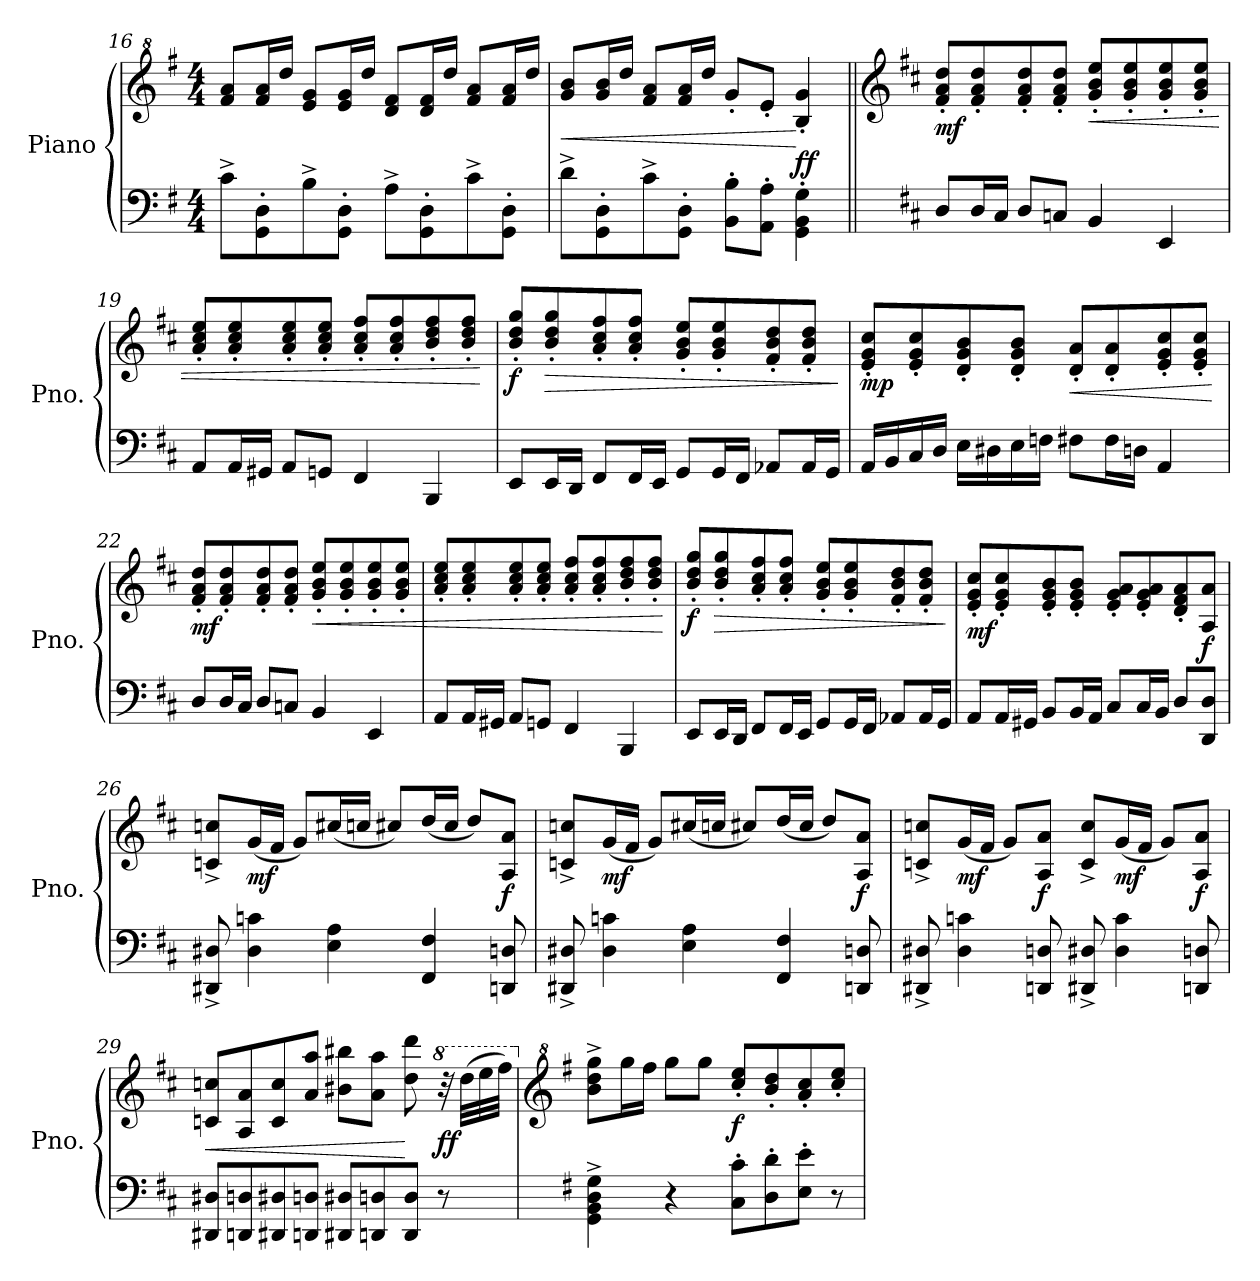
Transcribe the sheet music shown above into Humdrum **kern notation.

**kern	**kern	**dynam
*part1	*part1	*part1
*staff2	*staff1	*staff1/2
*I"Piano	*	*
*I'Pno.	*	*
*clefF4	*clefG^2	*
*k[f#]	*k[f#]	*
*M4/4	*M4/4	*
=16	=16	=16
8c^\L	8ff#/ 8aa/L	.
8GG\' 8D\'	16ff#/ 16aa/L	.
.	16ddd/JJ	.
8B^\	8ee/ 8gg/L	.
8GG\' 8D\'J	16ee/ 16gg/L	.
.	16ddd/JJ	.
8A^\L	8dd/ 8ff#/L	.
8GG\' 8D\'	16dd/ 16ff#/L	.
.	16ddd/JJ	.
8c^\	8ff#/ 8aa/L	.
8GG\' 8D\'J	16ff#/ 16aa/L	.
.	16ddd/JJ	.
=17	=17	=17
!	!	!LO:HP:b
8d^\L	8gg/ 8bb/L	<
8GG\' 8D\'	16gg/ 16bb/L	.
.	16ddd/JJ	.
8c^\	8ff#/ 8aa/L	.
8GG\' 8D\'J	16ff#/ 16aa/L	.
.	16ddd/JJ	.
8BB\' 8B\'L	8gg'/L	.
8AA\' 8A\'J	8ee'/J	.
!	!	!LO:DY:n=1:a=2
4GG\' 4BB\' 4G\'	4b/' 4gg/'	[ ff
!!LO:PB:g=z
=18||	=18||	=18||
*	*clefG2	*
*k[f#c#]	*k[f#c#]	*
!	!	!LO:DY:b
8D/L	8f#/' 8a/' 8dd/'L	mf
16D/L	8f#/' 8a/' 8dd/'	.
16C#/JJ	.	.
8D/L	8f#/' 8a/' 8dd/'	.
8Cn/J	8f#/' 8a/' 8dd/'J	.
!	!	!LO:HP:b
4BB/	8g/' 8b/' 8ee/'L	<
.	8g/' 8b/' 8ee/'	.
4EE/	8g/' 8b/' 8ee/'	.
.	8g/' 8b/' 8ee/'J	.
=19	=19	=19
8AA/L	8a/' 8cc#/' 8ee/'L	.
16AA/L	8a/' 8cc#/' 8ee/'	.
16GG#X/JJ	.	.
8AA/L	8a/' 8cc#/' 8ee/'	.
8GGn/J	8a/' 8cc#/' 8ee/'J	.
4FF#/	8a/' 8cc#/' 8ff#/'L	.
.	8a/' 8cc#/' 8ff#/'	.
4BBB/	8b/' 8dd/' 8ff#/'	.
.	8b/' 8dd/' 8ff#/'J	.
.	.	[
=20	=20	=20
!	!	!LO:DY:b
8EE/L	8b/' 8dd/' 8gg/'L	f
!	!	!LO:HP:b
16EE/L	8b/' 8dd/' 8gg/'	>
16DD/JJ	.	.
8FF#/L	8a/' 8cc#/' 8ff#/'	.
16FF#/L	8a/' 8cc#/' 8ff#/'J	.
16EE/JJ	.	.
8GG/L	8g/' 8b/' 8ee/'L	.
16GG/L	8g/' 8b/' 8ee/'	.
16FF#/JJ	.	.
8AA-X/L	8f#/' 8b/' 8dd/'	.
16AA-/L	8f#/' 8b/' 8dd/'J	.
16GG/JJ	.	.
.	.	]
!!LO:LB:g=z
=21	=21	=21
!	!	!LO:DY:b
16AA/LL	8e/' 8g/' 8cc#/'L	mp
16BB/	.	.
16C#/	8e/' 8g/' 8cc#/'	.
16D/JJ	.	.
16E\LL	8d/' 8g/' 8b/'	.
16D#X\	.	.
16E\	8d/' 8g/' 8b/'J	.
16Fn\JJ	.	.
!	!	!LO:HP:b
8F#X\L	8d/' 8a/'L	<
16F#\L	8d/' 8a/'	.
16Dn\JJ	.	.
4AA/	8e/' 8g/' 8cc#/'	.
.	8e/' 8g/' 8cc#/'J	.
.	.	[
=22	=22	=22
!	!	!LO:DY:b
8D/L	8f#/' 8a/' 8dd/'L	mf
16D/L	8f#/' 8a/' 8dd/'	.
16C#/JJ	.	.
8D/L	8f#/' 8a/' 8dd/'	.
8Cn/J	8f#/' 8a/' 8dd/'J	.
!	!	!LO:HP:b
4BB/	8g/' 8b/' 8ee/'L	<
.	8g/' 8b/' 8ee/'	.
4EE/	8g/' 8b/' 8ee/'	.
.	8g/' 8b/' 8ee/'J	.
=23	=23	=23
8AA/L	8a/' 8cc#/' 8ee/'L	.
16AA/L	8a/' 8cc#/' 8ee/'	.
16GG#X/JJ	.	.
8AA/L	8a/' 8cc#/' 8ee/'	.
8GGn/J	8a/' 8cc#/' 8ee/'J	.
4FF#/	8a/' 8cc#/' 8ff#/'L	.
.	8a/' 8cc#/' 8ff#/'	.
4BBB/	8b/' 8dd/' 8ff#/'	.
.	8b/' 8dd/' 8ff#/'J	.
.	.	[
!!LO:LB:g=z
=24	=24	=24
!	!	!LO:DY:b
8EE/L	8b/' 8dd/' 8gg/'L	f
!	!	!LO:HP:b
16EE/L	8b/' 8dd/' 8gg/'	>
16DD/JJ	.	.
8FF#/L	8a/' 8cc#/' 8ff#/'	.
16FF#/L	8a/' 8cc#/' 8ff#/'J	.
16EE/JJ	.	.
8GG/L	8g/' 8b/' 8ee/'L	.
16GG/L	8g/' 8b/' 8ee/'	.
16FF#/JJ	.	.
8AA-X/L	8f#/' 8b/' 8dd/'	.
16AA-/L	8f#/' 8b/' 8dd/'J	.
16GG/JJ	.	.
.	.	]
=25	=25	=25
!	!	!LO:DY:b
8AA/L	8e/' 8g/' 8cc#/'L	mf
16AA/L	8e/' 8g/' 8cc#/'	.
16GG#X/JJ	.	.
8BB/L	8e/' 8g/' 8b/'	.
16BB/L	8e/' 8g/' 8b/'J	.
16AA/JJ	.	.
8C#/L	8e/' 8g/' 8a/'L	.
16C#/L	8e/' 8g/' 8a/'	.
16BB/JJ	.	.
8D/L	8d/' 8f#/' 8a/'	.
!	!	!LO:DY:a=2
8DD/ 8D/J	8A/ 8a/J	f
=26	=26	=26
8DD#X/^ 8D#X/^	8cn/^ 8ccn/^L	.
!	!	!LO:DY:b
4D#\ 4cn\	(16g/L	mf
.	16f#/JJ	.
.	8g/L)	.
4E\ 4A\	(16cc#X/L	.
.	16ccn/JJ	.
.	8cc#X/L)	.
4FF#/ 4F#/	(16dd/L	.
.	16cc#/JJ	.
.	8dd/L)	.
!	!	!LO:DY:a=2
8DDn/ 8Dn/	8A/ 8a/J	f
!!LO:LB:g=z
=27	=27	=27
8DD#X/^ 8D#X/^	8cn/^ 8ccn/^L	.
!	!	!LO:DY:b
4D#\ 4cn\	(16g/L	mf
.	16f#/JJ	.
.	8g/L)	.
4E\ 4A\	(16cc#X/L	.
.	16ccn/JJ	.
.	8cc#X/L)	.
4FF#/ 4F#/	(16dd/L	.
.	16cc#/JJ	.
.	8dd/L)	.
!	!	!LO:DY:a=2
8DDn/ 8Dn/	8A/ 8a/J	f
=28	=28	=28
8DD#X/^ 8D#X/^	8cn/^ 8ccn/^L	.
!	!	!LO:DY:b
4D#\ 4cn\	(16g/L	mf
.	16f#/JJ	.
.	8g/L)	.
!	!	!LO:DY:a=2
8DDn/ 8Dn/	8A/ 8a/J	f
8DD#X/^ 8D#X/^	8c/^ 8cc/^L	.
!	!	!LO:DY:b
4D#\ 4c\	(16g/L	mf
.	16f#/JJ	.
.	8g/L)	.
!	!	!LO:DY:a=2
8DDn/ 8Dn/	8A/ 8a/J	f
!!LO:LB:g=z
=29	=29	=29
!	!	!LO:HP:b
8DD#X/ 8D#X/L	8cn/ 8ccn/L	<
8DDn/ 8Dn/	8A/ 8a/	.
8DD#X/ 8D#X/	8c/ 8cc/	.
8DDn/ 8Dn/J	8a/ 8aa/J	.
8DD#X/ 8D#X/L	8b#X\ 8bb#X\L	.
8DDn/ 8Dn/	8a\ 8aa\J	.
8DD/ 8D/J	8dd\ 8ddd\	[
*	*8va	*
!	!	!LO:DY:b
8r	32r	ff
.	(32ddd\LLL	.
.	32eee\	.
.	32fff#\JJJ)	.
=30	=30	=30
*	*clefG^2	*
*k[f#]	*k[f#]	*
*	*X8va	*
4GG\^ 4BB\^ 4D\^ 4G\^	8bb\^ 8ddd\^ 8ggg\^L	.
.	16ggg\L	.
.	16fff#\JJ	.
4r	8ggg\L	.
.	8ggg\J	.
!	!	!LO:DY:b
8C\' 8c\'L	8ccc/' 8eee/'L	f
8D\' 8d\'	8bb/' 8ddd/'	.
8E\' 8e\'J	8aa/' 8ccc/'	.
8r	8ccc/' 8eee/'J	.
=	=	=
*-	*-	*-
